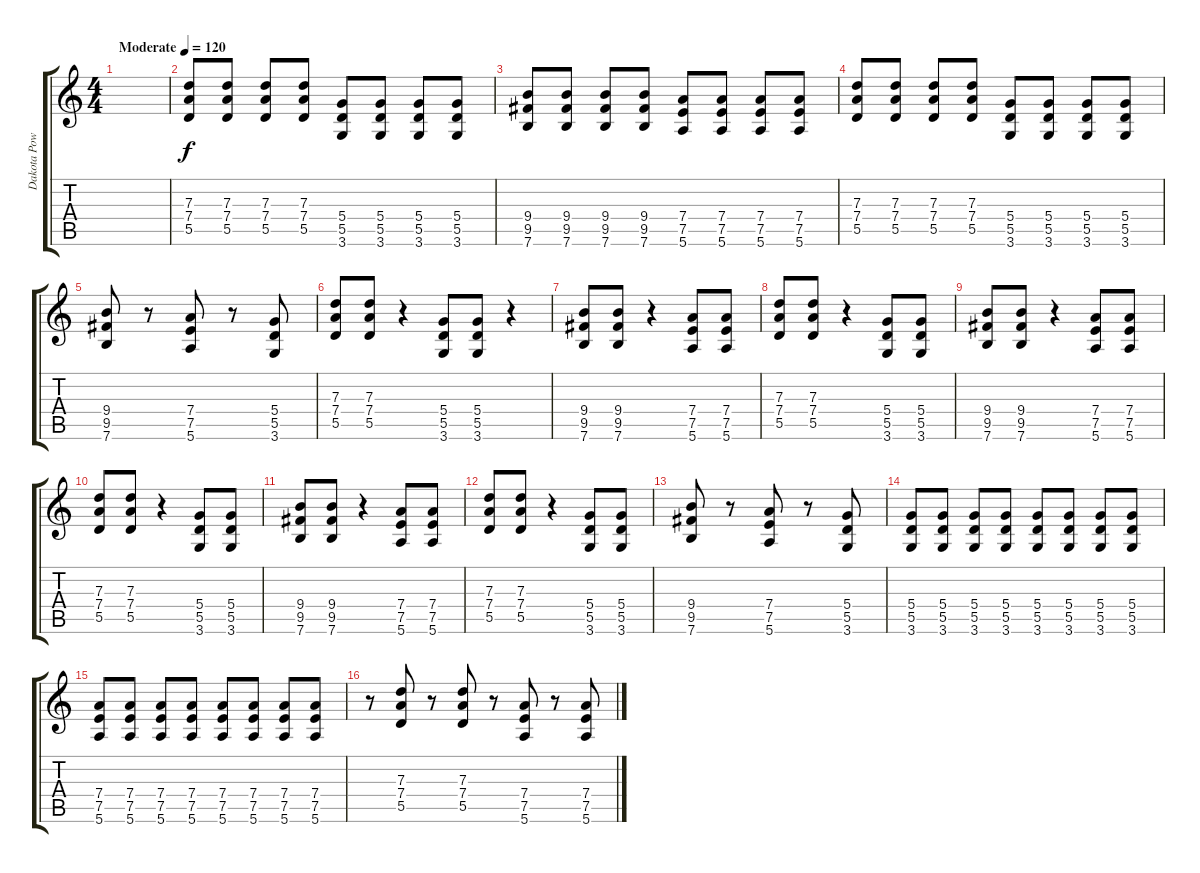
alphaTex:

\track ("Dakota Powers (Rythm Guitar)" "Dakota Pow") {instrument overdrivenguitar}
\staff {score tabs}
\tuning (E4 B3 G3 D3 A2 E2) {hide}
\ts (4 4)
\tempo (120 "Moderate")
\clef g2
\ks c
|
(7.3 7.4 5.5).8 (7.3 7.4 5.5).8 (7.3 7.4 5.5).8 (7.3 7.4 5.5).8 (5.4 5.5 3.6).8 (5.4 5.5 3.6).8 (5.4 5.5 3.6).8 (5.4 5.5 3.6).8 |
(9.4 9.5 7.6).8 (9.4 9.5 7.6).8 (9.4 9.5 7.6).8 (9.4 9.5 7.6).8 (7.4 7.5 5.6).8 (7.4 7.5 5.6).8 (7.4 7.5 5.6).8 (7.4 7.5 5.6).8 |
(7.3 7.4 5.5).8 (7.3 7.4 5.5).8 (7.3 7.4 5.5).8 (7.3 7.4 5.5).8 (5.4 5.5 3.6).8 (5.4 5.5 3.6).8 (5.4 5.5 3.6).8 (5.4 5.5 3.6).8 |
(9.4 9.5 7.6).8 r.8 (7.4 7.5 5.6).8 r.8 (5.4 5.5 3.6).8 |
(7.3 7.4 5.5).8 (7.3 7.4 5.5).8 r.4 (5.4 5.5 3.6).8 (5.4 5.5 3.6).8 r.4 |
(9.4 9.5 7.6).8 (9.4 9.5 7.6).8 r.4 (7.4 7.5 5.6).8 (7.4 7.5 5.6).8 |
(7.3 7.4 5.5).8 (7.3 7.4 5.5).8 r.4 (5.4 5.5 3.6).8 (5.4 5.5 3.6).8 |
(9.4 9.5 7.6).8 (9.4 9.5 7.6).8 r.4 (7.4 7.5 5.6).8 (7.4 7.5 5.6).8 |
(7.3 7.4 5.5).8 (7.3 7.4 5.5).8 r.4 (5.4 5.5 3.6).8 (5.4 5.5 3.6).8 |
(9.4 9.5 7.6).8 (9.4 9.5 7.6).8 r.4 (7.4 7.5 5.6).8 (7.4 7.5 5.6).8 |
(7.3 7.4 5.5).8 (7.3 7.4 5.5).8 r.4 (5.4 5.5 3.6).8 (5.4 5.5 3.6).8 |
(9.4 9.5 7.6).8 r.8 (7.4 7.5 5.6).8 r.8 (5.4 5.5 3.6).8 |
(5.4 5.5 3.6).8 (5.4 5.5 3.6).8 (5.4 5.5 3.6).8 (5.4 5.5 3.6).8 (5.4 5.5 3.6).8 (5.4 5.5 3.6).8 (5.4 5.5 3.6).8 (5.4 5.5 3.6).8 |
(7.4 7.5 5.6).8 (7.4 7.5 5.6).8 (7.4 7.5 5.6).8 (7.4 7.5 5.6).8 (7.4 7.5 5.6).8 (7.4 7.5 5.6).8 (7.4 7.5 5.6).8 (7.4 7.5 5.6).8 |
r.8 (7.3 7.4 5.5).8 r.8 (7.3 7.4 5.5).8 r.8 (7.4 7.5 5.6).8 r.8 (7.4 7.5 5.6).8
